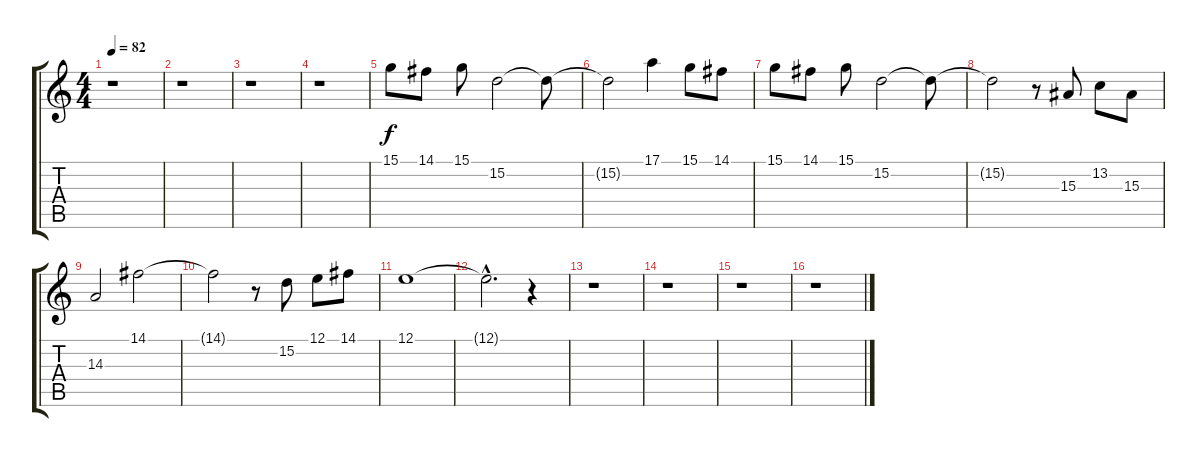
\track "" {instrument oboe}
\staff {score tabs}
\tuning (E4 B3 G3 D3 A2 E2) {hide}
\ts (4 4)
\tempo 82
\clef g2
\ks c
r.1{dy f} |
r.1 |
r.1 |
r.1 |
15.1.8 14.1.8 15.1.8 15.2.2 15.2{t}.8 |
15.2{t}.2 17.1.4 15.1.8 14.1.8 |
15.1.8 14.1.8 15.1.8 15.2.2 15.2{t}.8 |
15.2{t}.2 r.8 15.3.8 13.2.8 15.3.8 |
14.3.2 14.1.2 |
14.1{t}.2 r.8 15.2.8 12.1.8 14.1.8 |
12.1.1 |
12.1{hac t}.2{d} r.4 |
r.1 |
r.1 |
r.1 |
r.1
